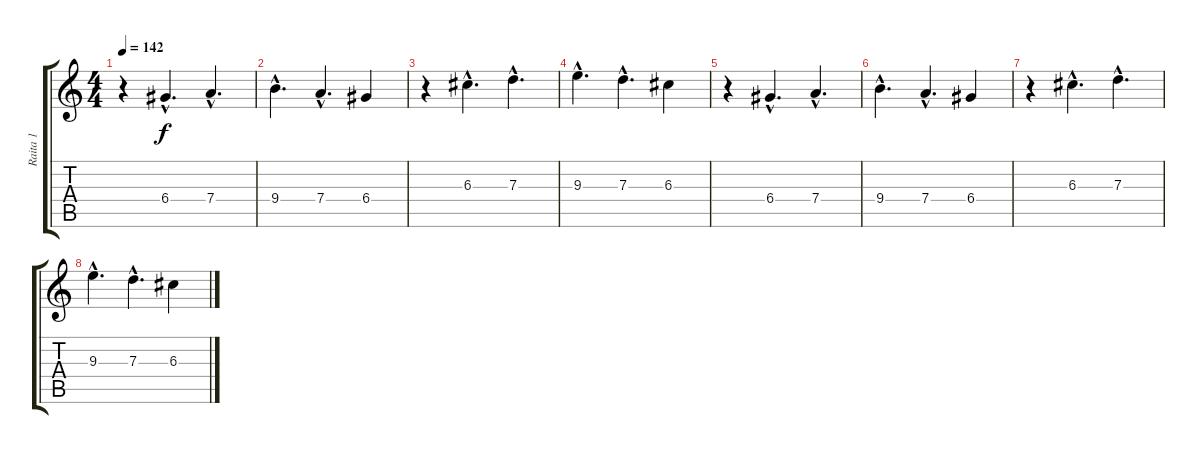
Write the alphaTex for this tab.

\track ("Raita 1" "Raita 1") {instrument distortionguitar}
\staff {score tabs}
\tuning (E4 B3 G3 D3 A2 E2) {hide}
\ts (4 4)
\tempo 142
\clef g2
\ks c
r.4{dy f} 6.4{hac}.4{d} 7.4{hac}.4{d} |
9.4{hac}.4{d} 7.4{hac}.4{d} 6.4.4 |
r.4 6.3{hac}.4{d} 7.3{hac}.4{d} |
9.3{hac}.4{d} 7.3{hac}.4{d} 6.3.4 |
r.4 6.4{hac}.4{d} 7.4{hac}.4{d} |
9.4{hac}.4{d} 7.4{hac}.4{d} 6.4.4 |
r.4 6.3{hac}.4{d} 7.3{hac}.4{d} |
9.3{hac}.4{d} 7.3{hac}.4{d} 6.3.4
